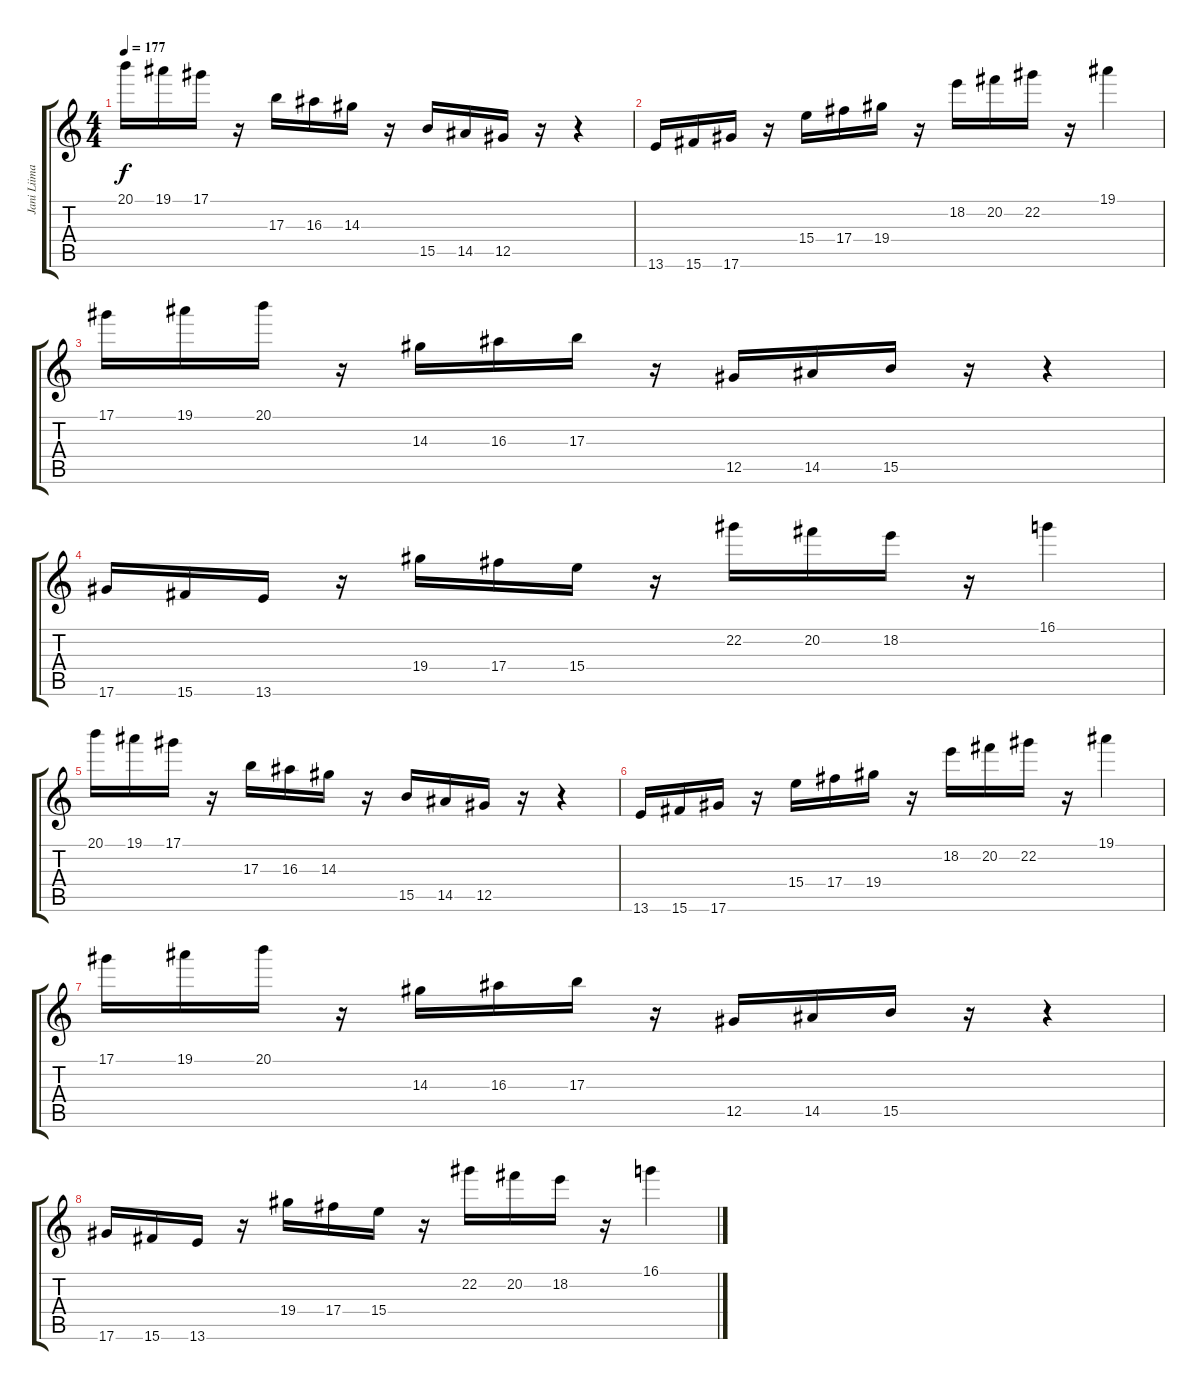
\track ("Jani Liimatainen" "Jani Liima") {instrument distortionguitar}
\staff {score tabs}
\tuning (Eb4 Bb3 Gb3 Db3 Ab2 Eb2) {hide}
\ts (4 4)
\tempo 177
\clef g2
\ks c
20.1.16{dy f} 19.1.16 17.1.16 r.16 17.3.16 16.3.16 14.3.16 r.16 15.5.16 14.5.16 12.5.16 r.16 r.4 |
13.6.16 15.6.16 17.6.16 r.16 15.4.16 17.4.16 19.4.16 r.16 18.2.16 20.2.16 22.2.16 r.16 19.1.4 |
17.1.16 19.1.16 20.1.16 r.16 14.3.16 16.3.16 17.3.16 r.16 12.5.16 14.5.16 15.5.16 r.16 r.4 |
17.6.16 15.6.16 13.6.16 r.16 19.4.16 17.4.16 15.4.16 r.16 22.2.16 20.2.16 18.2.16 r.16 16.1.4 |
20.1.16 19.1.16 17.1.16 r.16 17.3.16 16.3.16 14.3.16 r.16 15.5.16 14.5.16 12.5.16 r.16 r.4 |
13.6.16 15.6.16 17.6.16 r.16 15.4.16 17.4.16 19.4.16 r.16 18.2.16 20.2.16 22.2.16 r.16 19.1.4 |
17.1.16 19.1.16 20.1.16 r.16 14.3.16 16.3.16 17.3.16 r.16 12.5.16 14.5.16 15.5.16 r.16 r.4 |
17.6.16 15.6.16 13.6.16 r.16 19.4.16 17.4.16 15.4.16 r.16 22.2.16 20.2.16 18.2.16 r.16 16.1.4
